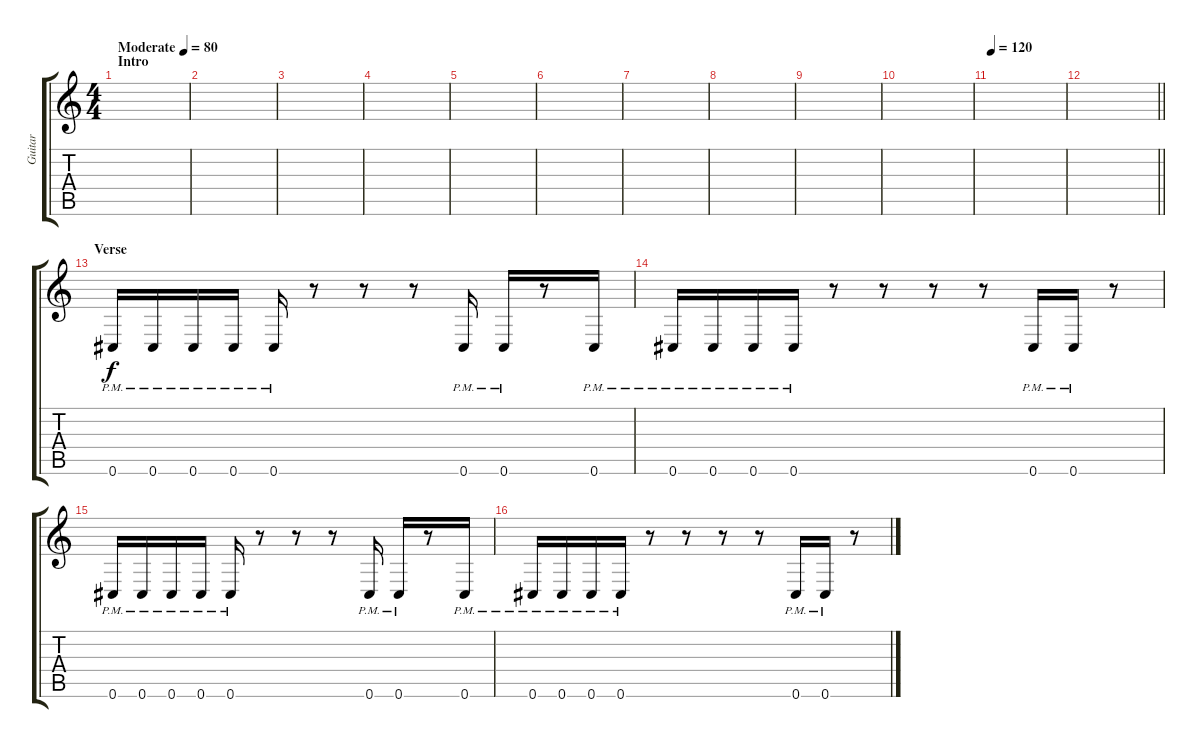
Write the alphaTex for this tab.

\track ("Guitar" "Guitar") {instrument distortionguitar}
\staff {score tabs}
\tuning (Eb4 Bb3 Gb3 Db3 Ab2 Db2) {hide}
\ts (4 4)
\section ("" "Intro")
\tempo (80 "Moderate")
\clef g2
\ks c
|
|
|
|
|
|
|
|
|
|
\tempo 120
|
\barLineRight lightlight
|
\section ("" "Verse")
0.6{pm}.16 0.6{pm}.16 0.6{pm}.16 0.6{pm}.16 0.6{pm}.16 r.8 r.8 r.8 0.6{pm}.16 0.6{pm}.16 r.8 0.6{pm}.16 |
0.6{pm}.16 0.6{pm}.16 0.6{pm}.16 0.6{pm}.16 r.8 r.8 r.8 r.8 0.6{pm}.16 0.6{pm}.16 r.8 |
0.6{pm}.16 0.6{pm}.16 0.6{pm}.16 0.6{pm}.16 0.6{pm}.16 r.8 r.8 r.8 0.6{pm}.16 0.6{pm}.16 r.8 0.6{pm}.16 |
0.6{pm}.16 0.6{pm}.16 0.6{pm}.16 0.6{pm}.16 r.8 r.8 r.8 r.8 0.6{pm}.16 0.6{pm}.16 r.8
